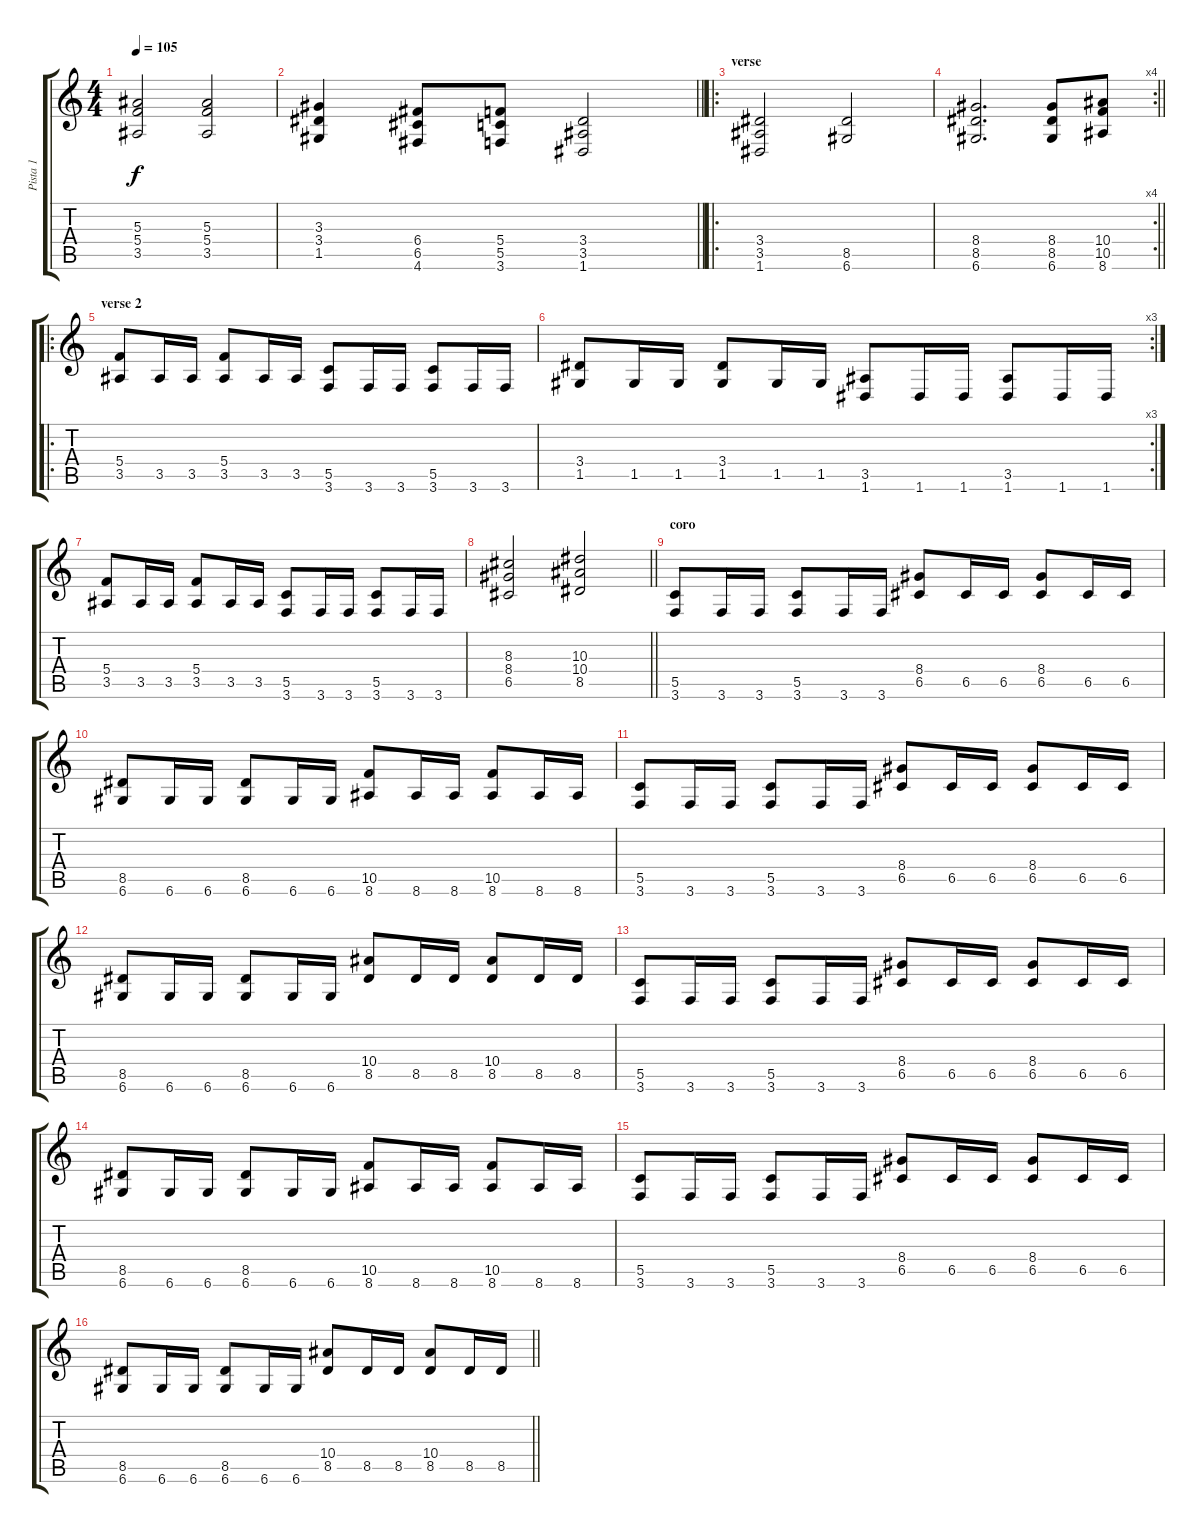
\track ("Pista 1" "Pista 1") {instrument distortionguitar}
\staff {score tabs}
\tuning (D4 A3 F3 C3 G2 D2) {hide}
\ts (4 4)
\tempo 105
\clef g2
\ks c
(5.3 5.4 3.5).2{dy f} (5.3 5.4 3.5).2 |
\barLineRight lightlight
(3.3 3.4 1.5).4 (6.4 6.5 4.6).8 (5.4 5.5 3.6).8 (3.4 3.5 1.6).2 |
\ro
\section ("" "verse")
(3.4 3.5 1.6).2 (8.5 6.6).2 |
\rc 4
\barLineRight lightlight
(8.4 8.5 6.6).2{d} (8.4 8.5 6.6).8 (10.4 10.5 8.6).8 |
\ro
\section ("" "verse 2")
(5.4 3.5).8 3.5.16 3.5.16 (5.4 3.5).8 3.5.16 3.5.16 (5.5 3.6).8 3.6.16 3.6.16 (5.5 3.6).8 3.6.16 3.6.16 |
\rc 3
(3.4 1.5).8 1.5.16 1.5.16 (3.4 1.5).8 1.5.16 1.5.16 (3.5 1.6).8 1.6.16 1.6.16 (3.5 1.6).8 1.6.16 1.6.16 |
(5.4 3.5).8 3.5.16 3.5.16 (5.4 3.5).8 3.5.16 3.5.16 (5.5 3.6).8 3.6.16 3.6.16 (5.5 3.6).8 3.6.16 3.6.16 |
\barLineRight lightlight
(8.3 8.4 6.5).2 (10.3 10.4 8.5).2 |
\section ("" "coro")
(5.5 3.6).8 3.6.16 3.6.16 (5.5 3.6).8 3.6.16 3.6.16 (8.4 6.5).8 6.5.16 6.5.16 (8.4 6.5).8 6.5.16 6.5.16 |
(8.5 6.6).8 6.6.16 6.6.16 (8.5 6.6).8 6.6.16 6.6.16 (10.5 8.6).8 8.6.16 8.6.16 (10.5 8.6).8 8.6.16 8.6.16 |
(5.5 3.6).8 3.6.16 3.6.16 (5.5 3.6).8 3.6.16 3.6.16 (8.4 6.5).8 6.5.16 6.5.16 (8.4 6.5).8 6.5.16 6.5.16 |
(8.5 6.6).8 6.6.16 6.6.16 (8.5 6.6).8 6.6.16 6.6.16 (10.4 8.5).8 8.5.16 8.5.16 (10.4 8.5).8 8.5.16 8.5.16 |
(5.5 3.6).8 3.6.16 3.6.16 (5.5 3.6).8 3.6.16 3.6.16 (8.4 6.5).8 6.5.16 6.5.16 (8.4 6.5).8 6.5.16 6.5.16 |
(8.5 6.6).8 6.6.16 6.6.16 (8.5 6.6).8 6.6.16 6.6.16 (10.5 8.6).8 8.6.16 8.6.16 (10.5 8.6).8 8.6.16 8.6.16 |
(5.5 3.6).8 3.6.16 3.6.16 (5.5 3.6).8 3.6.16 3.6.16 (8.4 6.5).8 6.5.16 6.5.16 (8.4 6.5).8 6.5.16 6.5.16 |
\barLineRight lightlight
(8.5 6.6).8 6.6.16 6.6.16 (8.5 6.6).8 6.6.16 6.6.16 (10.4 8.5).8 8.5.16 8.5.16 (10.4 8.5).8 8.5.16 8.5.16
